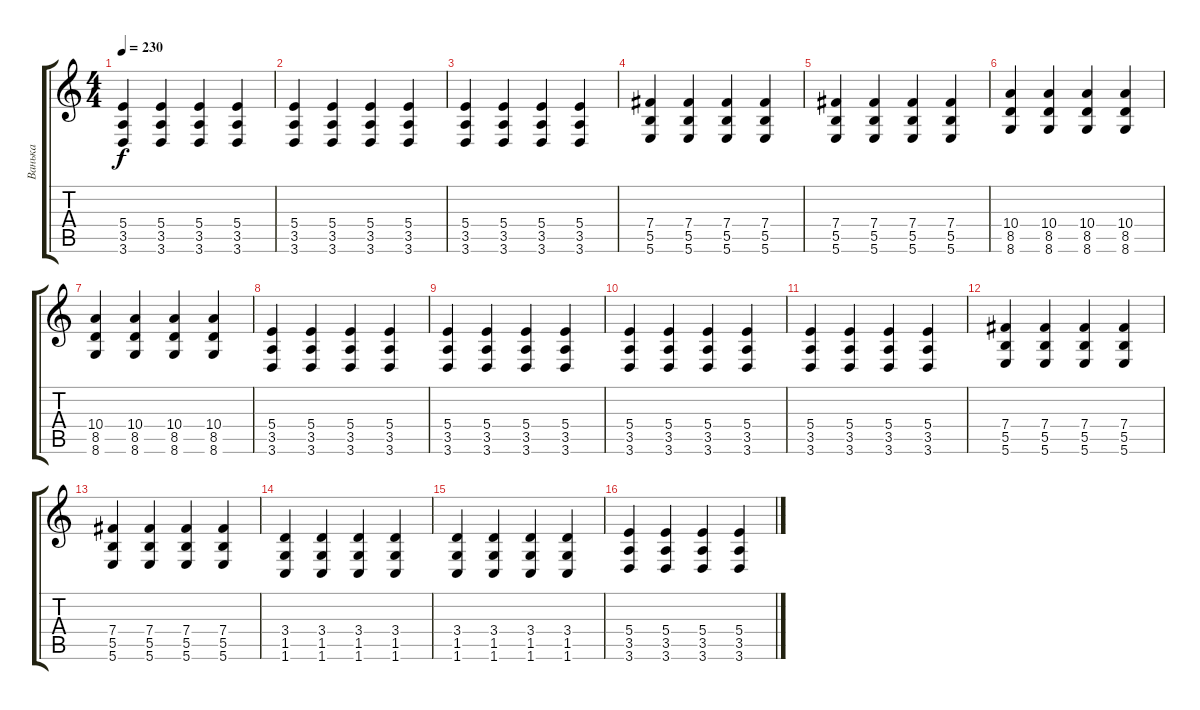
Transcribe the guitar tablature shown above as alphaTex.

\track ("Ванька" "Ванька") {instrument distortionguitar}
\staff {score tabs}
\tuning (Db4 Ab3 E3 B2 Gb2 B1) {hide}
\ts (4 4)
\tempo 230
\clef g2
\ks c
(5.4 3.5 3.6).4{dy f} (5.4 3.5 3.6).4 (5.4 3.5 3.6).4 (5.4 3.5 3.6).4 |
(5.4 3.5 3.6).4 (5.4 3.5 3.6).4 (5.4 3.5 3.6).4 (5.4 3.5 3.6).4 |
(5.4 3.5 3.6).4 (5.4 3.5 3.6).4 (5.4 3.5 3.6).4 (5.4 3.5 3.6).4 |
(7.4 5.5 5.6).4 (7.4 5.5 5.6).4 (7.4 5.5 5.6).4 (7.4 5.5 5.6).4 |
(7.4 5.5 5.6).4 (7.4 5.5 5.6).4 (7.4 5.5 5.6).4 (7.4 5.5 5.6).4 |
(10.4 8.5 8.6).4 (10.4 8.5 8.6).4 (10.4 8.5 8.6).4 (10.4 8.5 8.6).4 |
(10.4 8.5 8.6).4 (10.4 8.5 8.6).4 (10.4 8.5 8.6).4 (10.4 8.5 8.6).4 |
(5.4 3.5 3.6).4 (5.4 3.5 3.6).4 (5.4 3.5 3.6).4 (5.4 3.5 3.6).4 |
(5.4 3.5 3.6).4 (5.4 3.5 3.6).4 (5.4 3.5 3.6).4 (5.4 3.5 3.6).4 |
(5.4 3.5 3.6).4 (5.4 3.5 3.6).4 (5.4 3.5 3.6).4 (5.4 3.5 3.6).4 |
(5.4 3.5 3.6).4 (5.4 3.5 3.6).4 (5.4 3.5 3.6).4 (5.4 3.5 3.6).4 |
(7.4 5.5 5.6).4 (7.4 5.5 5.6).4 (7.4 5.5 5.6).4 (7.4 5.5 5.6).4 |
(7.4 5.5 5.6).4 (7.4 5.5 5.6).4 (7.4 5.5 5.6).4 (7.4 5.5 5.6).4 |
(3.4 1.5 1.6).4 (3.4 1.5 1.6).4 (3.4 1.5 1.6).4 (3.4 1.5 1.6).4 |
(3.4 1.5 1.6).4 (3.4 1.5 1.6).4 (3.4 1.5 1.6).4 (3.4 1.5 1.6).4 |
(5.4 3.5 3.6).4 (5.4 3.5 3.6).4 (5.4 3.5 3.6).4 (5.4 3.5 3.6).4
